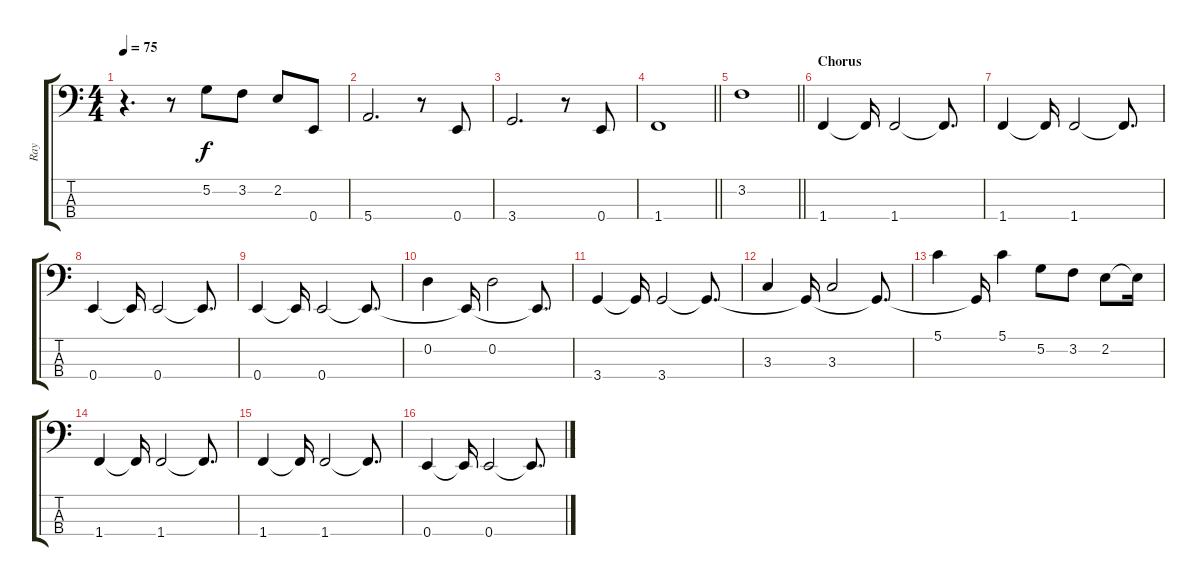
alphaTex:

\track ("Ray" "Ray") {instrument electricbassfinger}
\staff {score tabs}
\tuning (G2 D2 A1 E1) {hide}
\ts (4 4)
\tempo 75
\clef f4
\ks c
r.4{d dy f} r.8 5.2.8 3.2.8 2.2.8 0.4.8 |
5.4.2{d} r.8 0.4.8 |
3.4.2{d} r.8 0.4.8 |
\barLineRight lightlight
1.4.1 |
\section ("" "")
\barLineRight lightlight
3.2.1 |
\section ("" "Chorus")
1.4.4 1.4{t}.16 1.4.2 1.4{t}.8{d} |
1.4.4 1.4{t}.16 1.4.2 1.4{t}.8{d} |
0.4.4 0.4{t}.16 0.4.2 0.4{t}.8{d} |
0.4.4 0.4{t}.16 0.4.2 0.4{t}.8{d} |
0.2.4 0.4{t}.16 0.2.2 0.4{t}.8{d} |
3.4.4 3.4{t}.16 3.4.2 3.4{t}.8{d} |
3.3.4 3.4{t}.16 3.3.2 3.4{t}.8{d} |
5.1.4 3.4{t}.16 5.1.4 5.2.8 3.2.8 2.2.8 2.2{t}.16 |
1.4.4 1.4{t}.16 1.4.2 1.4{t}.8{d} |
1.4.4 1.4{t}.16 1.4.2 1.4{t}.8{d} |
0.4.4 0.4{t}.16 0.4.2 0.4{t}.8{d}
